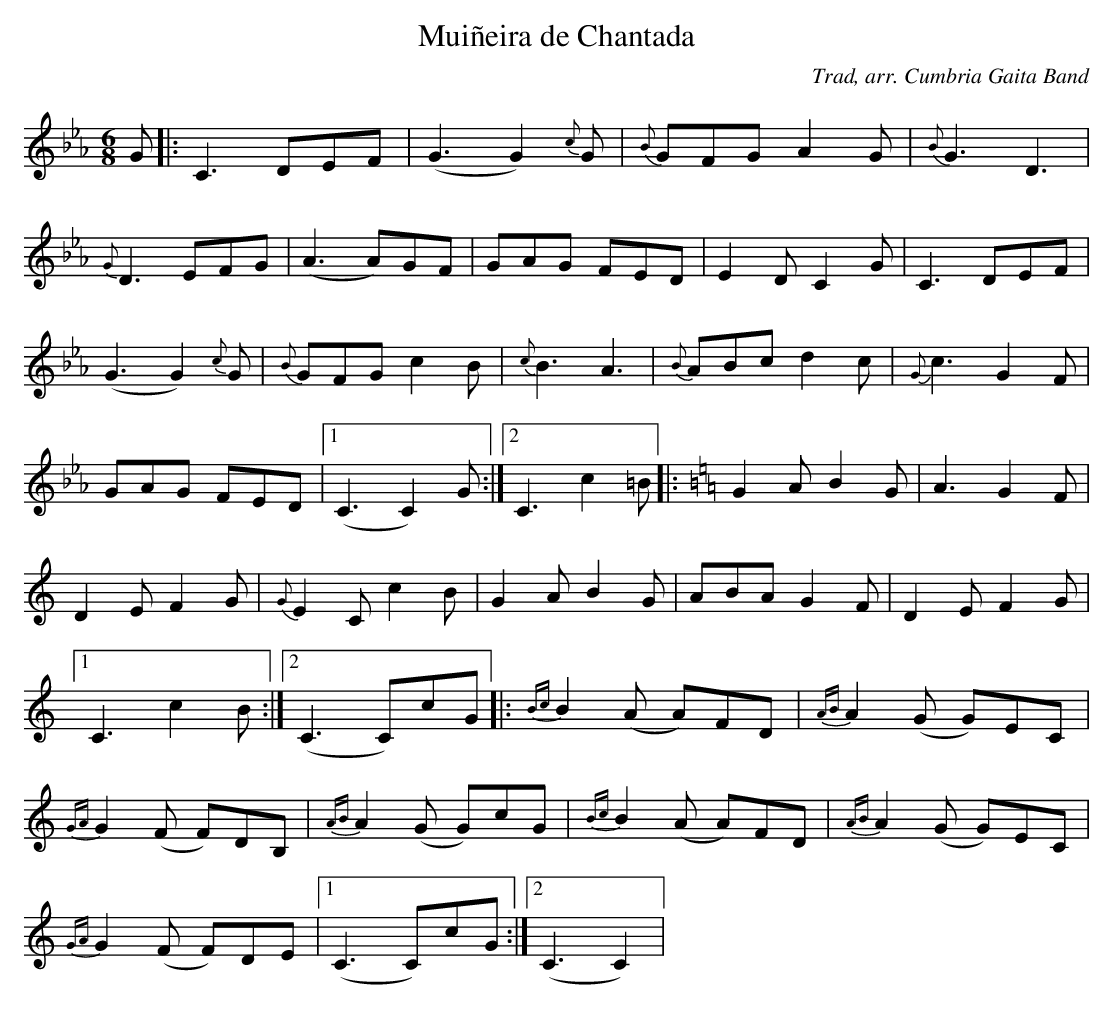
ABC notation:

X:1
T:Muiñeira de Chantada
C:Trad, arr. Cumbria Gaita Band
M:6/8
L:1/8
K:Cm
G |:C3 DEF |(G3 G2) {c}G |{B}GFG A2 G |{B}G3 D3 |
{G}D3 EFG |(A3 A)GF |GAG FED |E2 D C2 G |C3 DEF |
(G3 G2) {c}G |{B}GFG c2 B |{c}B3 A3 |{B}ABc d2 c |{G}c3 G2 F |
GAG FED | [1(C3 C2) G :| [2C3 c2 =B |:\
K:Cmaj
G2 A B2 G |A3 G2 F |
D2 E F2 G |{G}E2 C c2 B |G2 A B2 G |ABA G2 F |D2 E F2 G | [1
C3 c2 B :| [2(C3 C)cG |:{Bc}B2 (A A)FD |{AB}A2 (G G)EC |
{GA}G2 (F F)DB, |{AB}A2 (G G)cG |{Bc}B2 (A A)FD |{AB}A2 (G G)EC |
{GA}G2 (F F)DE |1(C3 C)cG :|2(C3 C2) |
